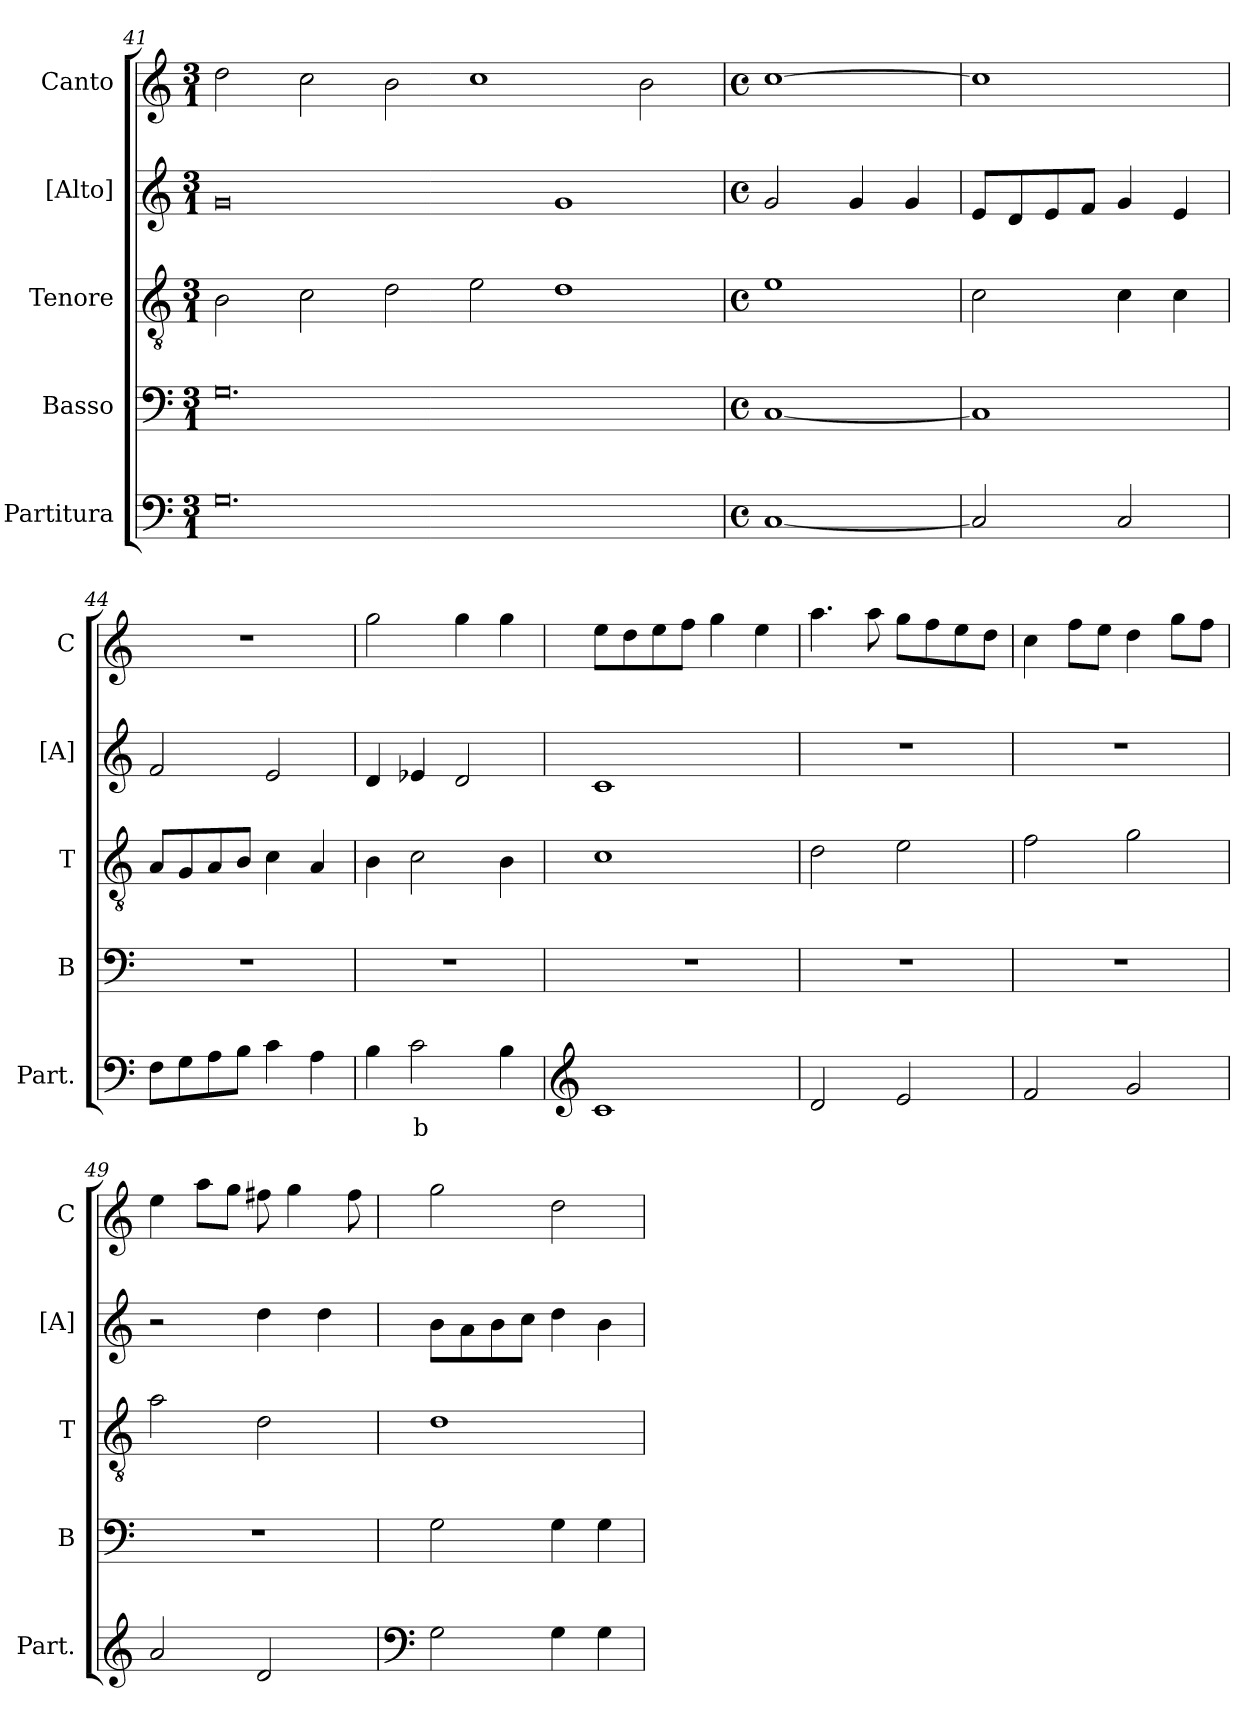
**kern	**text	**kern	**kern	**kern	**kern
*part5	*part5	*part4	*part3	*part2	*part1
*staff5	*staff5	*staff4	*staff3	*staff2	*staff1
*I"Partitura	*	*I"Basso	*I"Tenore	*I"[Alto]	*I"Canto
*I'Part.	*	*I'B	*I'T	*I'[A]	*I'C
*clefF4	*	*clefF4	*clefGv2	*clefG2	*clefG2
*k[]	*	*k[]	*k[]	*k[]	*k[]
*M3/1	*	*M3/1	*M3/1	*M3/1	*M3/1
=41	=41	=41	=41	=41	=41
0.G	.	0.G	2B\	0g	2dd\
.	.	.	2c\	.	2cc\
.	.	.	2d\	.	2b\
.	.	.	2e\	.	1cc
.	.	.	1d	1g	.
.	.	.	.	.	2b\
=42	=42	=42	=42	=42	=42
*M4/4	*	*M4/4	*M4/4	*M4/4	*M4/4
*met(c)	*	*met(c)	*met(c)	*met(c)	*met(c)
*	*	*	*	*	*MM120
[1C	.	[1C	1e	2g/	[1cc
.	.	.	.	4g/	.
.	.	.	.	4g/	.
=43	=43	=43	=43	=43	=43
2C/]	.	1C]	2c\	8e/L	1cc]
.	.	.	.	8d/	.
.	.	.	.	8e/	.
.	.	.	.	8f/J	.
2C/	.	.	4c\	4g/	.
.	.	.	4c\	4e/	.
=44	=44	=44	=44	=44	=44
8F\L	.	1r	8A/L	2f/	1r
8G\	.	.	8G/	.	.
8A\	.	.	8A/	.	.
8B\J	.	.	8B/J	.	.
4c\	.	.	4c\	2e/	.
4A\	.	.	4A/	.	.
=45	=45	=45	=45	=45	=45
4B>\	.	1r	4B\	4d/	2gg\
2c\	b	.	2c\	4e-X/	.
.	.	.	.	2d/	4gg\
4B>\	.	.	4B\	.	4gg\
=46	=46	=46	=46	=46	=46
*clefG2	*	*	*	*	*
1c	.	1r	1c	1c	8ee\L
.	.	.	.	.	8dd\
.	.	.	.	.	8ee\
.	.	.	.	.	8ff\J
.	.	.	.	.	4gg\
.	.	.	.	.	4ee\
=47	=47	=47	=47	=47	=47
2d/	.	1r	2d\	1r	4.aa\
.	.	.	.	.	8aa\
2e/	.	.	2e\	.	8gg\L
.	.	.	.	.	8ff\
.	.	.	.	.	8ee\
.	.	.	.	.	8dd\J
=48	=48	=48	=48	=48	=48
2f/	.	1r	2f\	1r	4cc\
.	.	.	.	.	8ff\L
.	.	.	.	.	8ee\J
2g/	.	.	2g\	.	4dd\
.	.	.	.	.	8gg\L
.	.	.	.	.	8ff\J
=49	=49	=49	=49	=49	=49
2a/	.	1r	2a\	2r	4ee\
.	.	.	.	.	8aa\L
.	.	.	.	.	8gg\J
2d/	.	.	2d\	4dd\	8ff#X\
.	.	.	.	.	4gg\
.	.	.	.	4dd\	.
.	.	.	.	.	8ff#\
=50	=50	=50	=50	=50	=50
*clefF4	*	*	*	*	*
2G\	.	2G\	1d	8b\L	2gg\
.	.	.	.	8a\	.
.	.	.	.	8b\	.
.	.	.	.	8cc\J	.
4G\	.	4G\	.	4dd\	2dd\
4G\	.	4G\	.	4b\	.
=	=	=	=	=	=
*-	*-	*-	*-	*-	*-
